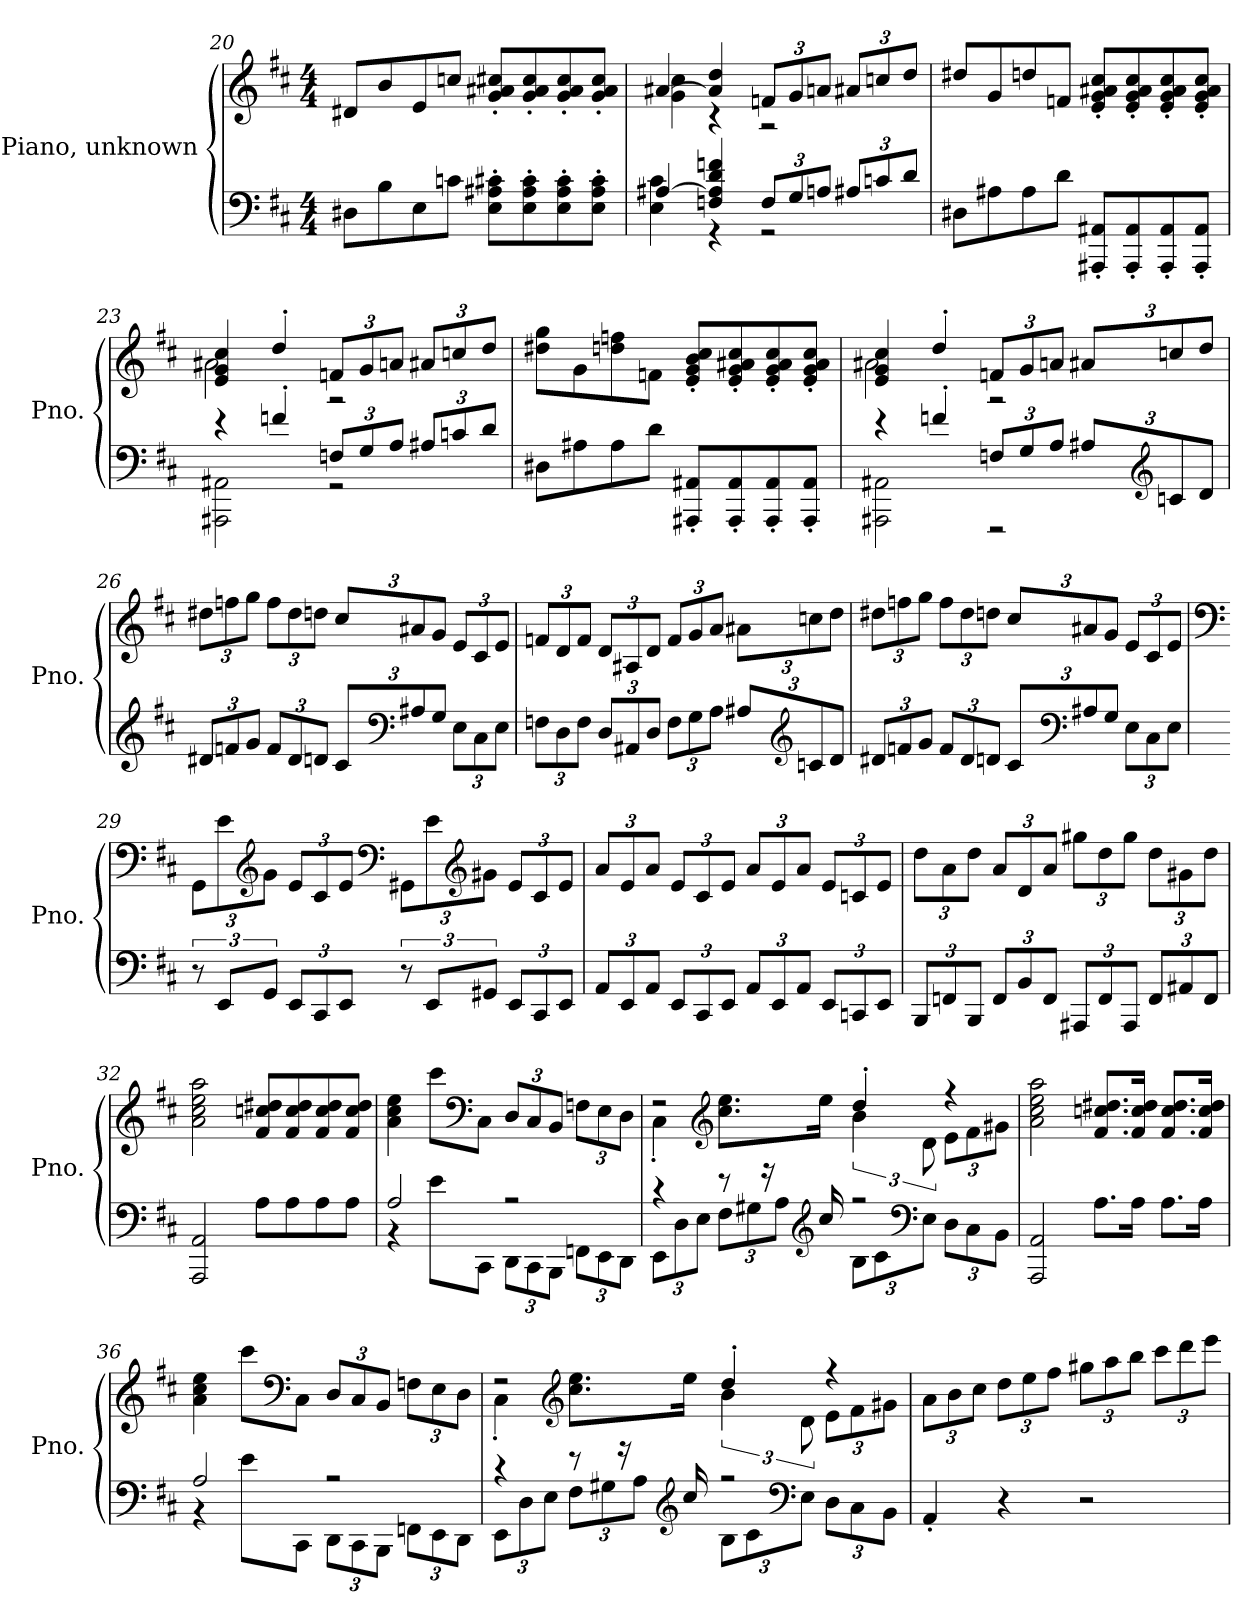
**kern	**kern
*part1	*part1
*staff2	*staff1
*I"Piano, unknown	*
*I'Pno.	*
*clefF4	*clefG2
*k[f#c#]	*k[f#c#]
*M4/4	*M4/4
=20	=20
8D#X\L	8d#X/L
8B\	8b/
8E\	8e/
8cn\J	8ccn/J
8E\' 8A#X\' 8c#X\'L	8g/' 8a#X/' 8cc#X/'L
8E\' 8A#\' 8c#\'	8g/' 8a#/' 8cc#/'
8E\' 8A#\' 8c#\'	8g/' 8a#/' 8cc#/'
8E\' 8A#\' 8c#\'J	8g/' 8a#/' 8cc#/'J
!!LO:LB:g=z
=21	=21
*^	*^
[4A#X/	4E\ 4c#\	[4a#X/	4g\ 4cc#\
4Fn/ 4A#/] 4d/ 4fn/	4r	4a#/] 4dd/	4r
*Xbrackettup	*	*Xbrackettup	*
12F/L	2r	12fn/L	2r
12G/	.	12g/	.
12An/J	.	12an/J	.
12A#X/L	.	12a#X/L	.
12cn/	.	12ccn/	.
12d/J	.	12dd/J	.
*v	*v	*	*
*	*v	*v
=22	=22
8D#X\L	8dd#X/L
8A#X\	8g/
8A#\	8ddn/
8d\J	8fn/J
8AAA#X/' 8AA#X/'L	8e/' 8g/' 8a#X/' 8cc#/'L
8AAA#/' 8AA#/'	8e/' 8g/' 8a#/' 8cc#/'
8AAA#/' 8AA#/'	8e/' 8g/' 8a#/' 8cc#/'
8AAA#/' 8AA#/'J	8e/' 8g/' 8a#/' 8cc#/'J
=23	=23
*^	*^
4r	2AAA#X\ 2AA#X\	4e/ 4g/ 4cc#/	2a#X\
4fn'/	.	4dd'/	.
12Fn/L	2r	12fn/L	2r
12G/	.	12g/	.
12A/J	.	12an/J	.
12A#X/L	.	12a#X/L	.
12cn/	.	12ccn/	.
12d/J	.	12dd/J	.
*v	*v	*	*
*	*v	*v
!!LO:LB:g=z
=24	=24
8D#X\L	8dd#X\ 8gg\L
8A#X\	8g\
8A#\	8ddn\ 8ffn\
8d\J	8fn\J
8AAA#X/' 8AA#X/'L	8e/' 8g/' 8b/' 8cc#/'L
8AAA#/' 8AA#/'	8e/' 8g/' 8a#X/' 8cc#/'
8AAA#/' 8AA#/'	8e/' 8g/' 8a#/' 8cc#/'
8AAA#/' 8AA#/'J	8e/' 8g/' 8a#/' 8cc#/'J
=25	=25
*^	*^
4r	2AAA#X\ 2AA#X\	4e/ 4g/ 4cc#/	2a#X\
4fn'/	.	4dd'/	.
12Fn/L	2r	12fn/L	2r
12G/	.	12g/	.
12A/J	.	12an/J	.
12A#X/L	.	12a#X/L	.
*clefG2	*	*	*
12cn/	.	12ccn/	.
12d/J	.	12dd/J	.
*v	*v	*	*
*	*v	*v
!!LO:LB:g=z
=26	=26
12d#X/L	12dd#X\L
12fn/	12ffn\
12g/J	12gg\J
12f/L	12ff\L
12d#/	12dd#\
12dn/J	12ddn\J
12c#/L	12cc#/L
*clefF4	*
12A#X/	12a#X/
12G/J	12g/J
12E\L	12e/L
12C#\	12c#/
12E\J	12e/J
=27	=27
12Fn\L	12fn/L
12D\	12d/
12F\J	12f/J
12D/L	12d/L
12AA#X/	12A#X/
12D/J	12d/J
12F\L	12f/L
12G\	12g/
12A\J	12a/J
12A#X/L	12a#X\L
*clefG2	*
12cn/	12ccn\
12d/J	12dd\J
!!LO:LB:g=z
=28	=28
12d#X/L	12dd#X\L
12fn/	12ffn\
12g/J	12gg\J
12f/L	12ff\L
12d#/	12dd#\
12dn/J	12ddn\J
12c#/L	12cc#/L
*clefF4	*
12A#X/	12a#X/
12G/J	12g/J
12E\L	12e/L
12C#\	12c#/
12E\J	12e/J
=29	=29
*	*clefF4
*brackettup	*
12r	12GG\L
12EE/L	12e\
*	*clefG2
12GG/J	12g\J
*Xbrackettup	*
12EE/L	12e/L
12CC#/	12c#/
12EE/J	12e/J
*	*clefF4
*brackettup	*
12r	12GG#X\L
12EE/L	12e\
*	*clefG2
12GG#X/J	12g#X\J
*Xbrackettup	*
12EE/L	12e/L
12CC#/	12c#/
12EE/J	12e/J
!!LO:PB:g=z
=30	=30
12AA/L	12a/L
12EE/	12e/
12AA/J	12a/J
12EE/L	12e/L
12CC#/	12c#/
12EE/J	12e/J
12AA/L	12a/L
12EE/	12e/
12AA/J	12a/J
12EE/L	12e/L
12CCn/	12cn/
12EE/J	12e/J
=31	=31
12BBB/L	12dd\L
12FFn/	12a\
12BBB/J	12dd\J
12FF/L	12a/L
12BB/	12d/
12FF/J	12a/J
12AAA#X/L	12gg#X\L
12FF/	12dd\
12AAA#/J	12gg#\J
12FF/L	12dd\L
12AA#X/	12g#X\
12FF/J	12dd\J
=32	=32
2AAA/ 2AA/	2a\ 2cc#\ 2ee\ 2aa\
8A\L	8f#/ 8ccn/ 8dd#X/L
8A\	8f#/ 8cc/ 8dd#/
8A\	8f#/ 8cc/ 8dd#/
8A\J	8f#/ 8cc/ 8dd#/J
!!LO:LB:g=z
=33	=33
*^	*
2A/	4r	4a\ 4cc#\ 4ee\
.	8e\L	8ccc#\L
*	*	*clefF4
.	8CC#\J	8C#\J
2r	12DD\L	12D/L
.	12CC#\	12C#/
.	12BBB\J	12BB/J
.	12FFn\L	12Fn\L
.	12EE\	12E\
.	12DD\J	12D\J
=34	=34	=34
*	*	*^
4r	12EE\L	2r	4C#'\
.	12D\	.	.
.	12E\J	.	.
*	*	*clefG2	*
8r	12F#\L	.	8.cc#\ 8.ee\L
.	12G#X\	.	.
16r	.	.	.
.	12A\J	.	.
*clefG2	*	*	*
16cc#/	.	.	16ee\Jk
*	*	*	*brackettup
2r	12B\L	4dd'/	6b\
.	12c#\	.	.
*clefF4	*	*	*
.	12E\J	.	12d\
*	*	*	*Xbrackettup
.	12D\L	4r	12e\L
.	12C#\	.	12f#\
.	12BB\J	.	12g#X\J
*v	*v	*	*
*	*v	*v
!!LO:LB:g=z
=35	=35
2AAA/ 2AA/	2a\ 2cc#\ 2ee\ 2aa\
8.A\L	8.f#/ 8.ccn/ 8.dd#X/L
16A\Jk	16f#/ 16cc/ 16dd#/Jk
8.A\L	8.f#/ 8.cc/ 8.dd#/L
16A\Jk	16f#/ 16cc/ 16dd#/Jk
=36	=36
*^	*
2A/	4r	4a\ 4cc#\ 4ee\
.	8e\L	8ccc#\L
*	*	*clefF4
.	8CC#\J	8C#\J
2r	12DD\L	12D/L
.	12CC#\	12C#/
.	12BBB\J	12BB/J
.	12FFn\L	12Fn\L
.	12EE\	12E\
.	12DD\J	12D\J
!!LO:LB:g=z
=37	=37	=37
*	*	*^
4r	12EE\L	2r	4C#'\
.	12D\	.	.
.	12E\J	.	.
*	*	*clefG2	*
8r	12F#\L	.	8.cc#\ 8.ee\L
.	12G#X\	.	.
16r	.	.	.
.	12A\J	.	.
*clefG2	*	*	*
16cc#/	.	.	16ee\Jk
*	*	*	*brackettup
2r	12B\L	4dd'/	6b\
.	12c#\	.	.
*clefF4	*	*	*
.	12E\J	.	12d\
*	*	*	*Xbrackettup
.	12D\L	4r	12e\L
.	12C#\	.	12f#\
.	12BB\J	.	12g#X\J
*v	*v	*	*
*	*v	*v
=38	=38
4AA'/	12a\L
.	12b\
.	12cc#\J
4r	12dd\L
.	12ee\
.	12ff#\J
2r	12gg#X\L
.	12aa\
.	12bb\J
.	12ccc#\L
.	12ddd\
.	12eee\J
=	=
*-	*-
